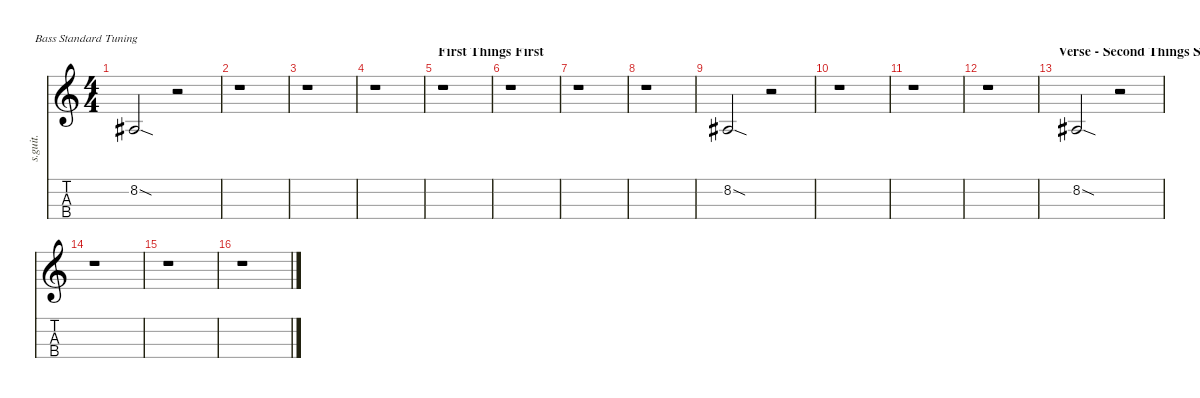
\defaultSystemsLayout 4
\hideDynamics
\bracketExtendMode nobrackets
\track ("Ben McKee - Bass" "s.guit.") {instrument electricbasspick}
\staff {score tabs}
\tuning (G2 D2 A1 E1)
\ts (4 4)
\beaming (8 2 2 2 2)
\tempo (125 hide)
\clef g2
\ks c
8.2{sod acc #}.2{lyrics (0 "") lyrics (1 "") lyrics (2 "") lyrics (3 "") lyrics (4 "") dy f instrument electricbasspick} r.2 |
r.1 |
r.1 |
r.1 |
\section ("" "First Things First")
r.1 |
r.1 |
r.1 |
r.1 |
8.2{sod acc #}.2{lyrics (0 "") lyrics (1 "") lyrics (2 "") lyrics (3 "") lyrics (4 "")} r.2 |
r.1 |
r.1 |
r.1 |
\section ("" "Verse - Second Things Second")
8.2{sod acc #}.2{lyrics (0 "") lyrics (1 "") lyrics (2 "") lyrics (3 "") lyrics (4 "")} r.2 |
r.1 |
r.1 |
r.1
